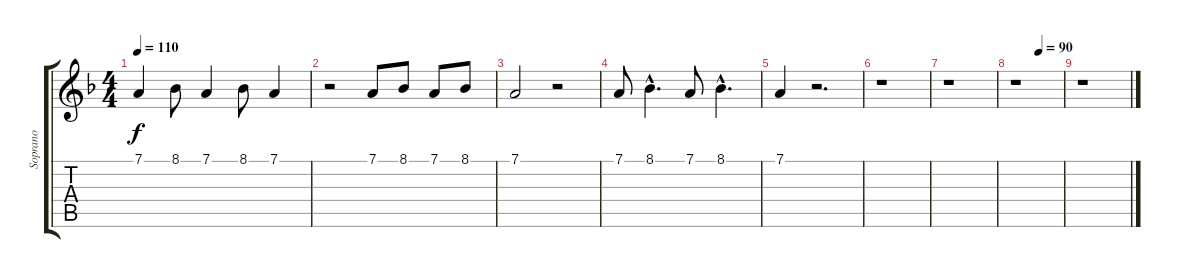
\track ("Soprano" "Soprano") {instrument voiceoohs}
\staff {score tabs}
\tuning (D4 A3 F3 C3 G2 D2) {hide}
\ts (4 4)
\tempo 110
\clef g2
\ks dminor
7.1.4{dy f} 8.1.8 7.1.4 8.1.8 7.1.4 |
r.2 7.1.8 8.1.8 7.1.8 8.1.8 |
7.1.2 r.2 |
7.1.8 8.1{hac}.4{d} 7.1.8 8.1{hac}.4{d} |
7.1.4 r.2{d} |
r.1 |
r.1 |
\tempo (90 0.5)
r.1 |
r.1
